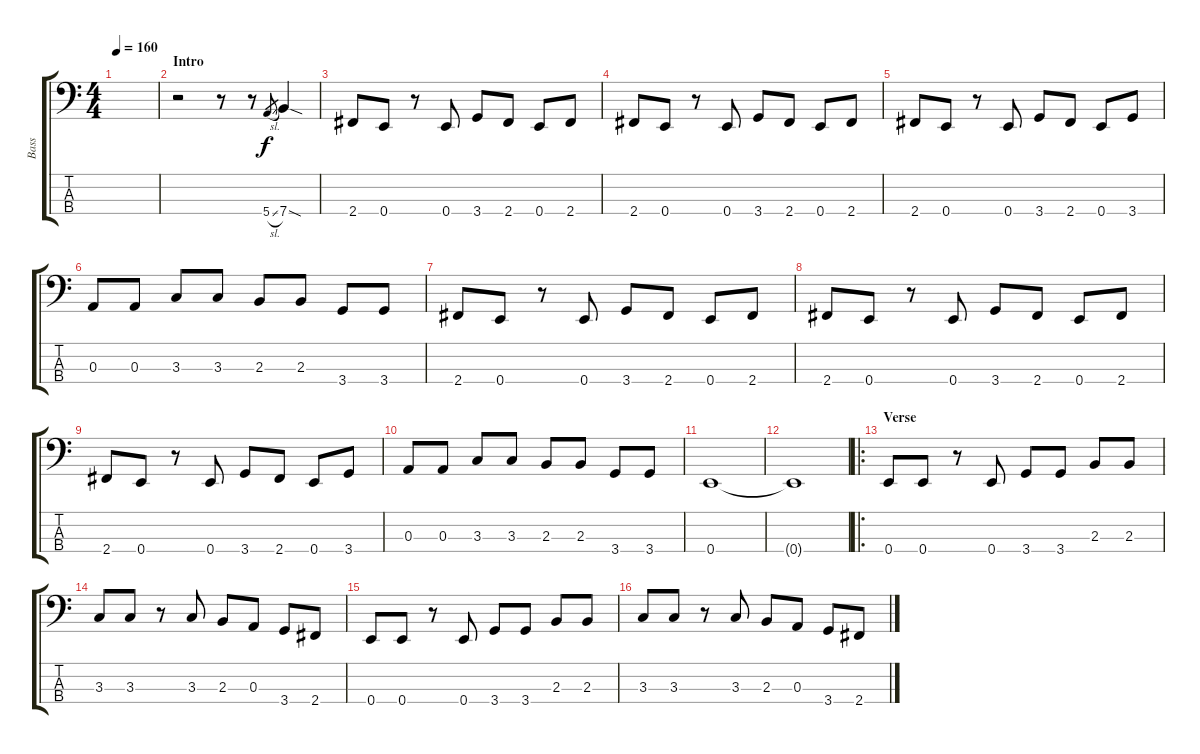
\track ("Bass" "Bass") {instrument electricbassfinger}
\staff {score tabs}
\tuning (G2 D2 A1 E1) {hide}
\ts (4 4)
\tempo 160
\clef f4
\ks c
|
\section ("" "Intro")
r.2 r.8 r.8 5.4{sl}.8{gr} 7.4{sod}.4 |
2.4.8 0.4.8 r.8 0.4.8 3.4.8 2.4.8 0.4.8 2.4.8 |
2.4.8 0.4.8 r.8 0.4.8 3.4.8 2.4.8 0.4.8 2.4.8 |
2.4.8 0.4.8 r.8 0.4.8 3.4.8 2.4.8 0.4.8 3.4.8 |
0.3.8 0.3.8 3.3.8 3.3.8 2.3.8 2.3.8 3.4.8 3.4.8 |
2.4.8 0.4.8 r.8 0.4.8 3.4.8 2.4.8 0.4.8 2.4.8 |
2.4.8 0.4.8 r.8 0.4.8 3.4.8 2.4.8 0.4.8 2.4.8 |
2.4.8 0.4.8 r.8 0.4.8 3.4.8 2.4.8 0.4.8 3.4.8 |
0.3.8 0.3.8 3.3.8 3.3.8 2.3.8 2.3.8 3.4.8 3.4.8 |
0.4.1 |
0.4{t}.1 |
\ro
\section ("" "Verse")
0.4.8 0.4.8 r.8 0.4.8 3.4.8 3.4.8 2.3.8 2.3.8 |
3.3.8 3.3.8 r.8 3.3.8 2.3.8 0.3.8 3.4.8 2.4.8 |
0.4.8 0.4.8 r.8 0.4.8 3.4.8 3.4.8 2.3.8 2.3.8 |
3.3.8 3.3.8 r.8 3.3.8 2.3.8 0.3.8 3.4.8 2.4.8
